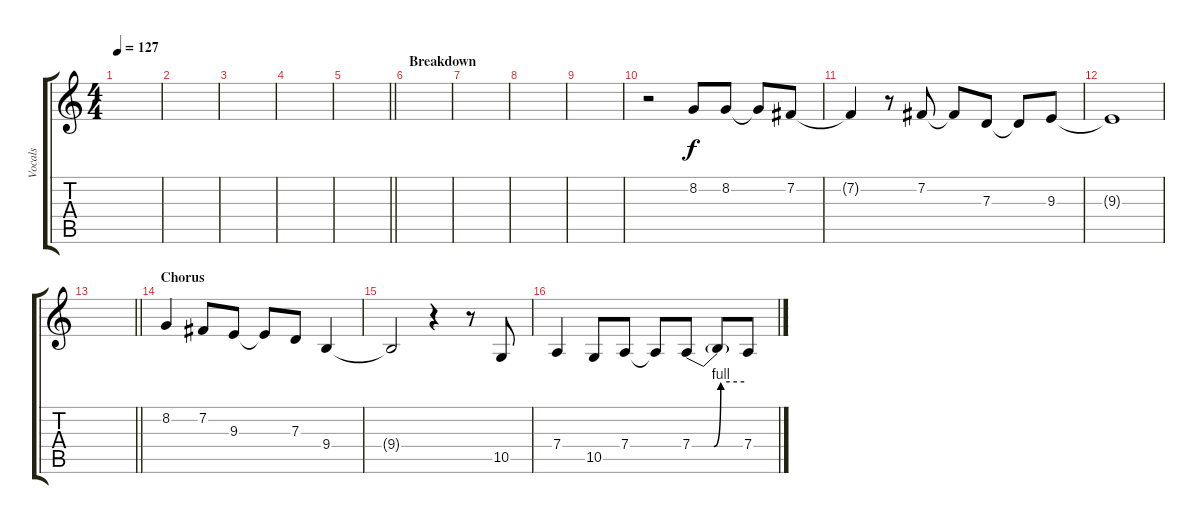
\track ("Vocals" "Vocals") {instrument altosax}
\staff {score tabs}
\tuning (E4 B3 G3 D3 A2 E2) {hide}
\ts (4 4)
\tempo 127
\clef g2
\ks c
|
|
|
|
\barLineRight lightlight
|
\section ("" "Breakdown")
|
|
|
|
r.2 8.2.8 8.2.8 8.2{t}.8 7.2.8 |
7.2{t}.4 r.8 7.2.8 7.2{t}.8 7.3.8 7.3{t}.8 9.3.8 |
9.3{t}.1 |
\barLineRight lightlight
|
\section ("" "Chorus")
8.2.4 7.2.8 9.3.8 9.3{t}.8 7.3.8 9.4.4 |
9.4{t}.2 r.4 r.8 10.5.8 |
7.4.4 10.5.8 7.4.8 7.4{t}.8 7.4{be (custom 0 0 25 0 33 4 60 4)}.8 7.4{t}.8 7.4.8
